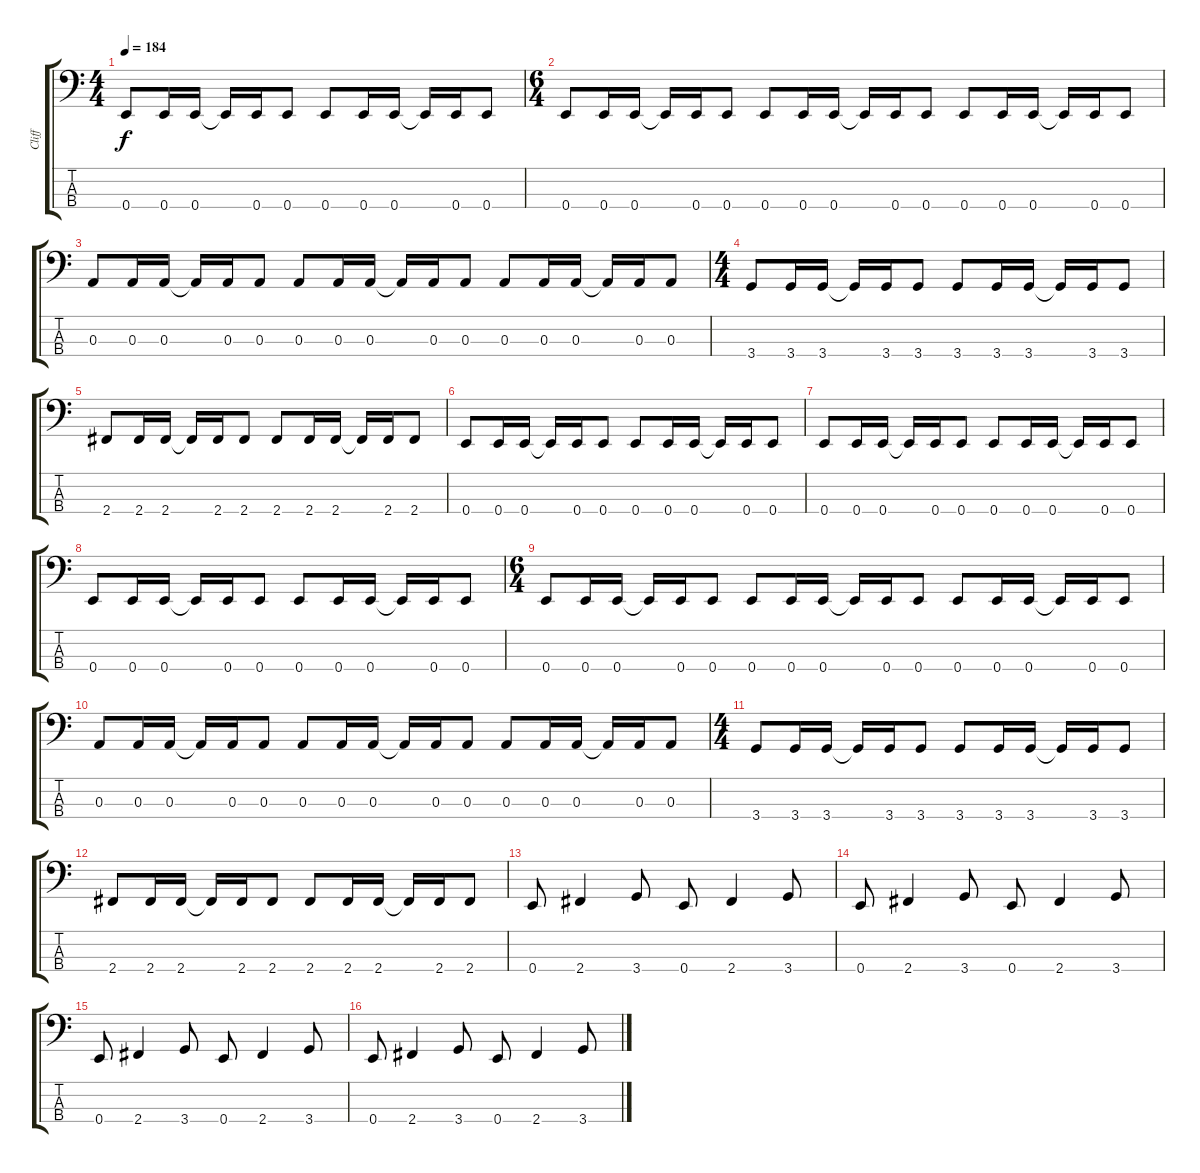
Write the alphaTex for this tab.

\track ("Cliff" "Cliff") {instrument electricbassfinger}
\staff {score tabs}
\tuning (G2 D2 A1 E1) {hide}
\ts (4 4)
\tempo 184
\clef f4
\ks c
0.4.8{dy f} 0.4.16 0.4.16 0.4{t}.16 0.4.16 0.4.8 0.4.8 0.4.16 0.4.16 0.4{t}.16 0.4.16 0.4.8 |
\ts (6 4)
0.4.8 0.4.16 0.4.16 0.4{t}.16 0.4.16 0.4.8 0.4.8 0.4.16 0.4.16 0.4{t}.16 0.4.16 0.4.8 0.4.8 0.4.16 0.4.16 0.4{t}.16 0.4.16 0.4.8 |
0.3.8 0.3.16 0.3.16 0.3{t}.16 0.3.16 0.3.8 0.3.8 0.3.16 0.3.16 0.3{t}.16 0.3.16 0.3.8 0.3.8 0.3.16 0.3.16 0.3{t}.16 0.3.16 0.3.8 |
\ts (4 4)
3.4.8 3.4.16 3.4.16 3.4{t}.16 3.4.16 3.4.8 3.4.8 3.4.16 3.4.16 3.4{t}.16 3.4.16 3.4.8 |
2.4.8 2.4.16 2.4.16 2.4{t}.16 2.4.16 2.4.8 2.4.8 2.4.16 2.4.16 2.4{t}.16 2.4.16 2.4.8 |
0.4.8 0.4.16 0.4.16 0.4{t}.16 0.4.16 0.4.8 0.4.8 0.4.16 0.4.16 0.4{t}.16 0.4.16 0.4.8 |
0.4.8 0.4.16 0.4.16 0.4{t}.16 0.4.16 0.4.8 0.4.8 0.4.16 0.4.16 0.4{t}.16 0.4.16 0.4.8 |
0.4.8 0.4.16 0.4.16 0.4{t}.16 0.4.16 0.4.8 0.4.8 0.4.16 0.4.16 0.4{t}.16 0.4.16 0.4.8 |
\ts (6 4)
0.4.8 0.4.16 0.4.16 0.4{t}.16 0.4.16 0.4.8 0.4.8 0.4.16 0.4.16 0.4{t}.16 0.4.16 0.4.8 0.4.8 0.4.16 0.4.16 0.4{t}.16 0.4.16 0.4.8 |
0.3.8 0.3.16 0.3.16 0.3{t}.16 0.3.16 0.3.8 0.3.8 0.3.16 0.3.16 0.3{t}.16 0.3.16 0.3.8 0.3.8 0.3.16 0.3.16 0.3{t}.16 0.3.16 0.3.8 |
\ts (4 4)
3.4.8 3.4.16 3.4.16 3.4{t}.16 3.4.16 3.4.8 3.4.8 3.4.16 3.4.16 3.4{t}.16 3.4.16 3.4.8 |
2.4.8 2.4.16 2.4.16 2.4{t}.16 2.4.16 2.4.8 2.4.8 2.4.16 2.4.16 2.4{t}.16 2.4.16 2.4.8 |
0.4.8 2.4.4 3.4.8 0.4.8 2.4.4 3.4.8 |
0.4.8 2.4.4 3.4.8 0.4.8 2.4.4 3.4.8 |
0.4.8 2.4.4 3.4.8 0.4.8 2.4.4 3.4.8 |
0.4.8 2.4.4 3.4.8 0.4.8 2.4.4 3.4.8
